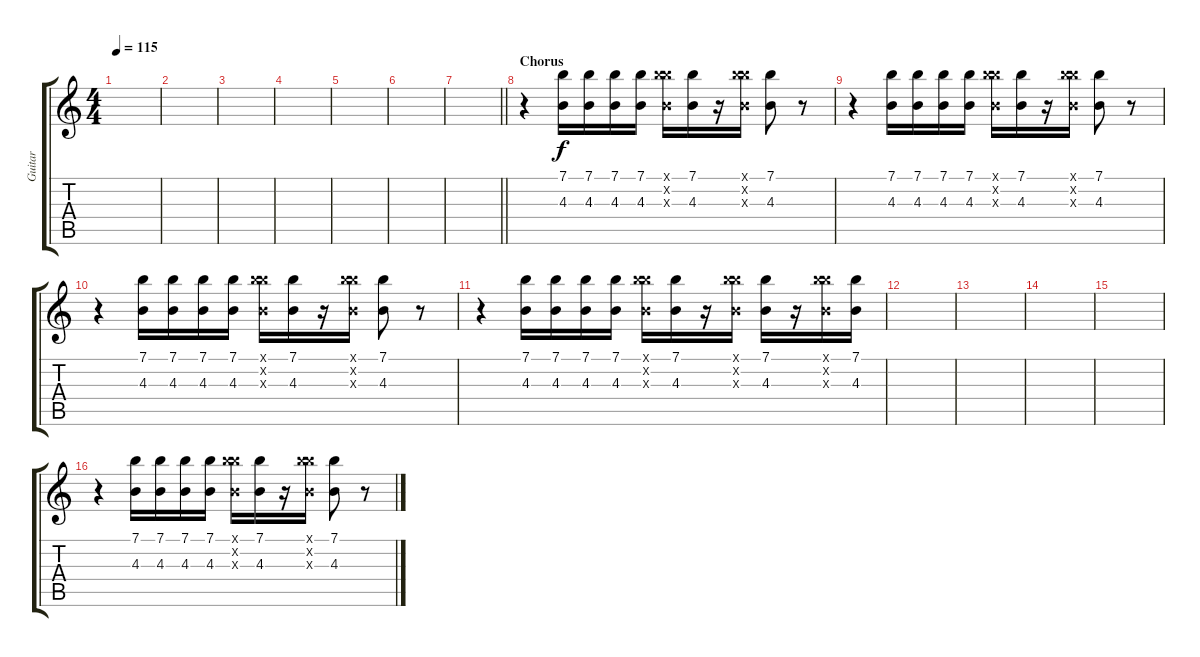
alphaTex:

\track ("Guitar" "Guitar") {instrument acousticguitarsteel}
\staff {score tabs}
\tuning (E4 B3 G3 D3 A2 E2) {hide}
\ts (4 4)
\tempo 115
\clef g2
\ks c
|
|
|
|
|
|
\barLineRight lightlight
|
\section ("" "Chorus")
r.4 (7.1 4.3).16 (7.1 4.3).16 (7.1 4.3).16 (7.1 4.3).16 (7.1{x} 12.2{x} 4.3{x}).16 (7.1 4.3).16 r.16 (7.1{x} 12.2{x} 4.3{x}).16 (7.1 4.3).8 r.8 |
r.4 (7.1 4.3).16 (7.1 4.3).16 (7.1 4.3).16 (7.1 4.3).16 (7.1{x} 12.2{x} 4.3{x}).16 (7.1 4.3).16 r.16 (7.1{x} 12.2{x} 4.3{x}).16 (7.1 4.3).8 r.8 |
r.4 (7.1 4.3).16 (7.1 4.3).16 (7.1 4.3).16 (7.1 4.3).16 (7.1{x} 12.2{x} 4.3{x}).16 (7.1 4.3).16 r.16 (7.1{x} 12.2{x} 4.3{x}).16 (7.1 4.3).8 r.8 |
r.4 (7.1 4.3).16 (7.1 4.3).16 (7.1 4.3).16 (7.1 4.3).16 (7.1{x} 12.2{x} 4.3{x}).16 (7.1 4.3).16 r.16 (7.1{x} 12.2{x} 4.3{x}).16 (7.1 4.3).16 r.16 (7.1{x} 12.2{x} 4.3{x}).16 (7.1 4.3).16 |
|
|
|
|
r.4{balance 13} (7.1 4.3).16 (7.1 4.3).16 (7.1 4.3).16 (7.1 4.3).16 (7.1{x} 12.2{x} 4.3{x}).16 (7.1 4.3).16 r.16 (7.1{x} 12.2{x} 4.3{x}).16 (7.1 4.3).8 r.8
